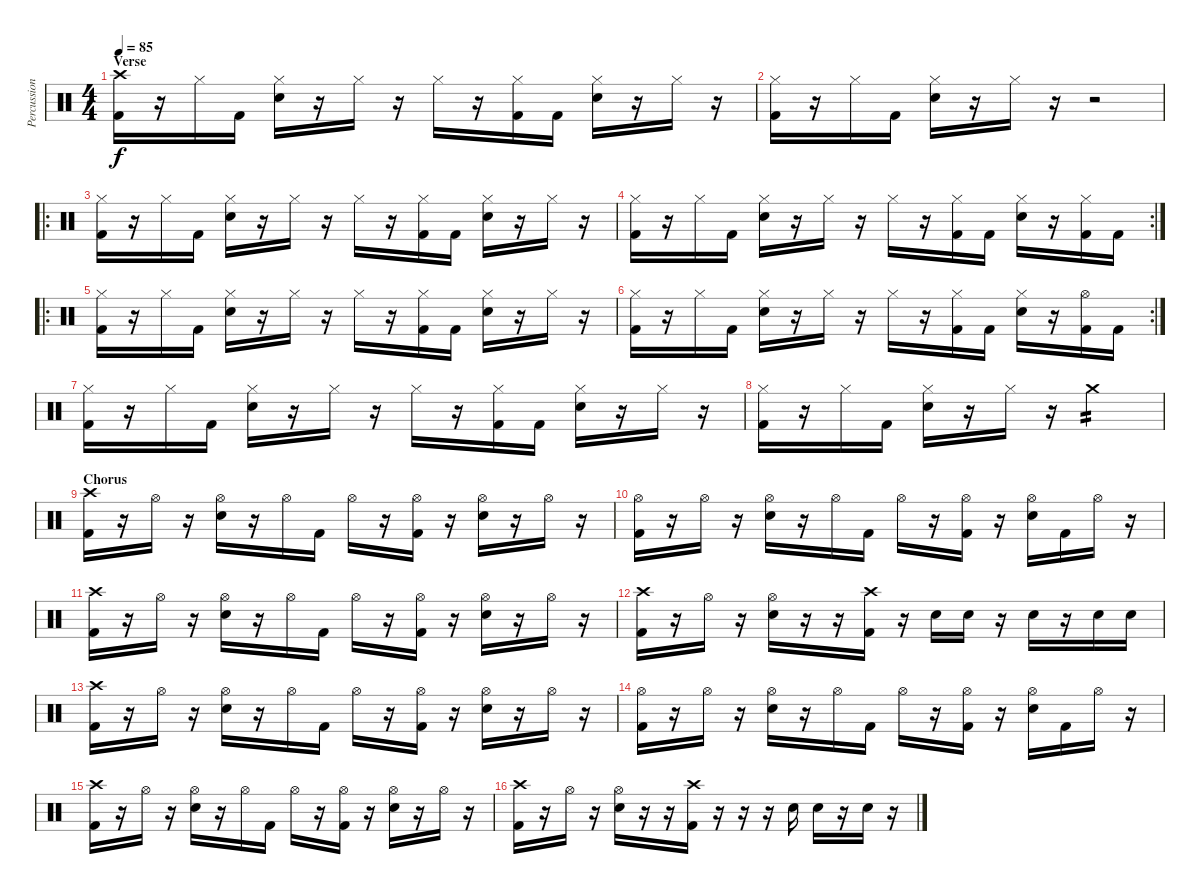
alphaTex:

\track ("Percussions" "Percussion") {instrument percussion}
\staff {score}
\articulation defaults
\ts (4 4)
\section ("" "Verse")
\tempo 85
\clef neutral
\ks c
("Crash high (hit)" "Kick (hit) 2").16{dy f} r.16 "Hi-Hat (closed)".16 "Kick (hit) 2".16 ("Hi-Hat (closed)" "Electric Snare (hit)").16 r.16 "Hi-Hat (closed)".16 r.16 "Hi-Hat (closed)".16 r.16 ("Hi-Hat (closed)" "Kick (hit) 2").16 "Kick (hit) 2".16 ("Hi-Hat (closed)" "Electric Snare (hit)").16 r.16 "Hi-Hat (closed)".16 r.16 |
("Hi-Hat (closed)" "Kick (hit) 2").16 r.16 "Hi-Hat (closed)".16 "Kick (hit) 2".16 ("Hi-Hat (closed)" "Snare (hit) 2").16 r.16 "Hi-Hat (closed)".16 r.16 r.2 |
\ro
("Hi-Hat (closed)" "Kick (hit) 2").16 r.16 "Hi-Hat (closed)".16 "Kick (hit) 2".16 ("Hi-Hat (closed)" "Electric Snare (hit)").16 r.16 "Hi-Hat (closed)".16 r.16 "Hi-Hat (closed)".16 r.16 ("Hi-Hat (closed)" "Kick (hit) 2").16 "Kick (hit) 2".16 ("Hi-Hat (closed)" "Electric Snare (hit)").16 r.16 "Hi-Hat (closed)".16 r.16 |
\rc 2
("Hi-Hat (closed)" "Kick (hit) 2").16 r.16 "Hi-Hat (closed)".16 "Kick (hit) 2".16 ("Hi-Hat (closed)" "Electric Snare (hit)").16 r.16 "Hi-Hat (closed)".16 r.16 "Hi-Hat (closed)".16 r.16 ("Hi-Hat (closed)" "Kick (hit) 2").16 "Kick (hit) 2".16 ("Hi-Hat (closed)" "Electric Snare (hit)").16 r.16 ("Hi-Hat (closed)" "Kick (hit) 2").16 "Kick (hit) 2".16 |
\ro
("Hi-Hat (closed)" "Kick (hit) 2").16 r.16 "Hi-Hat (closed)".16 "Kick (hit) 2".16 ("Hi-Hat (closed)" "Electric Snare (hit)").16 r.16 "Hi-Hat (closed)".16 r.16 "Hi-Hat (closed)".16 r.16 ("Hi-Hat (closed)" "Kick (hit) 2").16 "Kick (hit) 2".16 ("Hi-Hat (closed)" "Electric Snare (hit)").16 r.16 "Hi-Hat (closed)".16 r.16 |
\rc 2
("Hi-Hat (closed)" "Kick (hit) 2").16 r.16 "Hi-Hat (closed)".16 "Kick (hit) 2".16 ("Hi-Hat (closed)" "Electric Snare (hit)").16 r.16 "Hi-Hat (closed)".16 r.16 "Hi-Hat (closed)".16 r.16 ("Hi-Hat (closed)" "Kick (hit) 2").16 "Kick (hit) 2".16 ("Hi-Hat (closed)" "Electric Snare (hit)").16 r.16 ("Hi-Hat (open)" "Kick (hit) 2").16 "Kick (hit) 2".16 |
("Hi-Hat (closed)" "Kick (hit) 2").16 r.16 "Hi-Hat (closed)".16 "Kick (hit) 2".16 ("Hi-Hat (closed)" "Electric Snare (hit)").16 r.16 "Hi-Hat (closed)".16 r.16 "Hi-Hat (closed)".16 r.16 ("Hi-Hat (closed)" "Kick (hit) 2").16 "Kick (hit) 2".16 ("Hi-Hat (closed)" "Electric Snare (hit)").16 r.16 "Hi-Hat (closed)".16 r.16 |
("Hi-Hat (closed)" "Kick (hit) 2").16 r.16 "Hi-Hat (closed)".16 "Kick (hit) 2".16 ("Hi-Hat (closed)" "Electric Snare (hit)").16 r.16 "Hi-Hat (closed)".16 r.16 "Crash medium (hit)".2{tp 2} |
\section ("" "Chorus")
("Crash high (hit)" "Kick (hit) 2").16 r.16 "Hi-Hat (open)".16 r.16 ("Hi-Hat (open)" "Electric Snare (hit)").16 r.16 "Hi-Hat (open)".16 "Kick (hit) 2".16 "Hi-Hat (open)".16 r.16 ("Hi-Hat (open)" "Kick (hit) 2").16 r.16 ("Hi-Hat (open)" "Electric Snare (hit)").16 r.16 "Hi-Hat (open)".16 r.16 |
("Hi-Hat (open)" "Kick (hit) 2").16 r.16 "Hi-Hat (open)".16 r.16 ("Hi-Hat (open)" "Electric Snare (hit)").16 r.16 "Hi-Hat (open)".16 "Kick (hit) 2".16 "Hi-Hat (open)".16 r.16 ("Hi-Hat (open)" "Kick (hit) 2").16 r.16 ("Hi-Hat (open)" "Electric Snare (hit)").16 "Kick (hit) 2".16 "Hi-Hat (open)".16 r.16 |
("Crash high (hit)" "Kick (hit) 2").16 r.16 "Hi-Hat (open)".16 r.16 ("Hi-Hat (open)" "Electric Snare (hit)").16 r.16 "Hi-Hat (open)".16 "Kick (hit) 2".16 "Hi-Hat (open)".16 r.16 ("Hi-Hat (open)" "Kick (hit) 2").16 r.16 ("Hi-Hat (open)" "Electric Snare (hit)").16 r.16 "Hi-Hat (open)".16 r.16 |
("Crash high (hit)" "Kick (hit) 2").16 r.16 "Hi-Hat (open)".16 r.16 ("Hi-Hat (open)" "Electric Snare (hit)").16 r.16 r.16 ("Crash high (hit)" "Kick (hit) 2").16 r.16 "Snare (hit) 2".16 "Snare (hit) 2".16 r.16 "Snare (hit) 2".16 r.16 "Snare (hit) 2".16 "Snare (hit) 2".16 |
("Crash high (hit)" "Kick (hit) 2").16 r.16 "Hi-Hat (open)".16 r.16 ("Hi-Hat (open)" "Electric Snare (hit)").16 r.16 "Hi-Hat (open)".16 "Kick (hit) 2".16 "Hi-Hat (open)".16 r.16 ("Hi-Hat (open)" "Kick (hit) 2").16 r.16 ("Hi-Hat (open)" "Electric Snare (hit)").16 r.16 "Hi-Hat (open)".16 r.16 |
("Hi-Hat (open)" "Kick (hit) 2").16 r.16 "Hi-Hat (open)".16 r.16 ("Hi-Hat (open)" "Electric Snare (hit)").16 r.16 "Hi-Hat (open)".16 "Kick (hit) 2".16 "Hi-Hat (open)".16 r.16 ("Hi-Hat (open)" "Kick (hit) 2").16 r.16 ("Hi-Hat (open)" "Electric Snare (hit)").16 "Kick (hit) 2".16 "Hi-Hat (open)".16 r.16 |
("Crash high (hit)" "Kick (hit) 2").16 r.16 "Hi-Hat (open)".16 r.16 ("Hi-Hat (open)" "Electric Snare (hit)").16 r.16 "Hi-Hat (open)".16 "Kick (hit) 2".16 "Hi-Hat (open)".16 r.16 ("Hi-Hat (open)" "Kick (hit) 2").16 r.16 ("Hi-Hat (open)" "Electric Snare (hit)").16 r.16 "Hi-Hat (open)".16 r.16 |
("Crash high (hit)" "Kick (hit) 2").16 r.16 "Hi-Hat (open)".16 r.16 ("Hi-Hat (open)" "Electric Snare (hit)").16 r.16 r.16 ("Crash high (hit)" "Kick (hit) 2").16 r.16 r.16 r.16 "Snare (hit) 2".16 "Snare (hit) 2".16 r.16 "Snare (hit) 2".16 r.16
